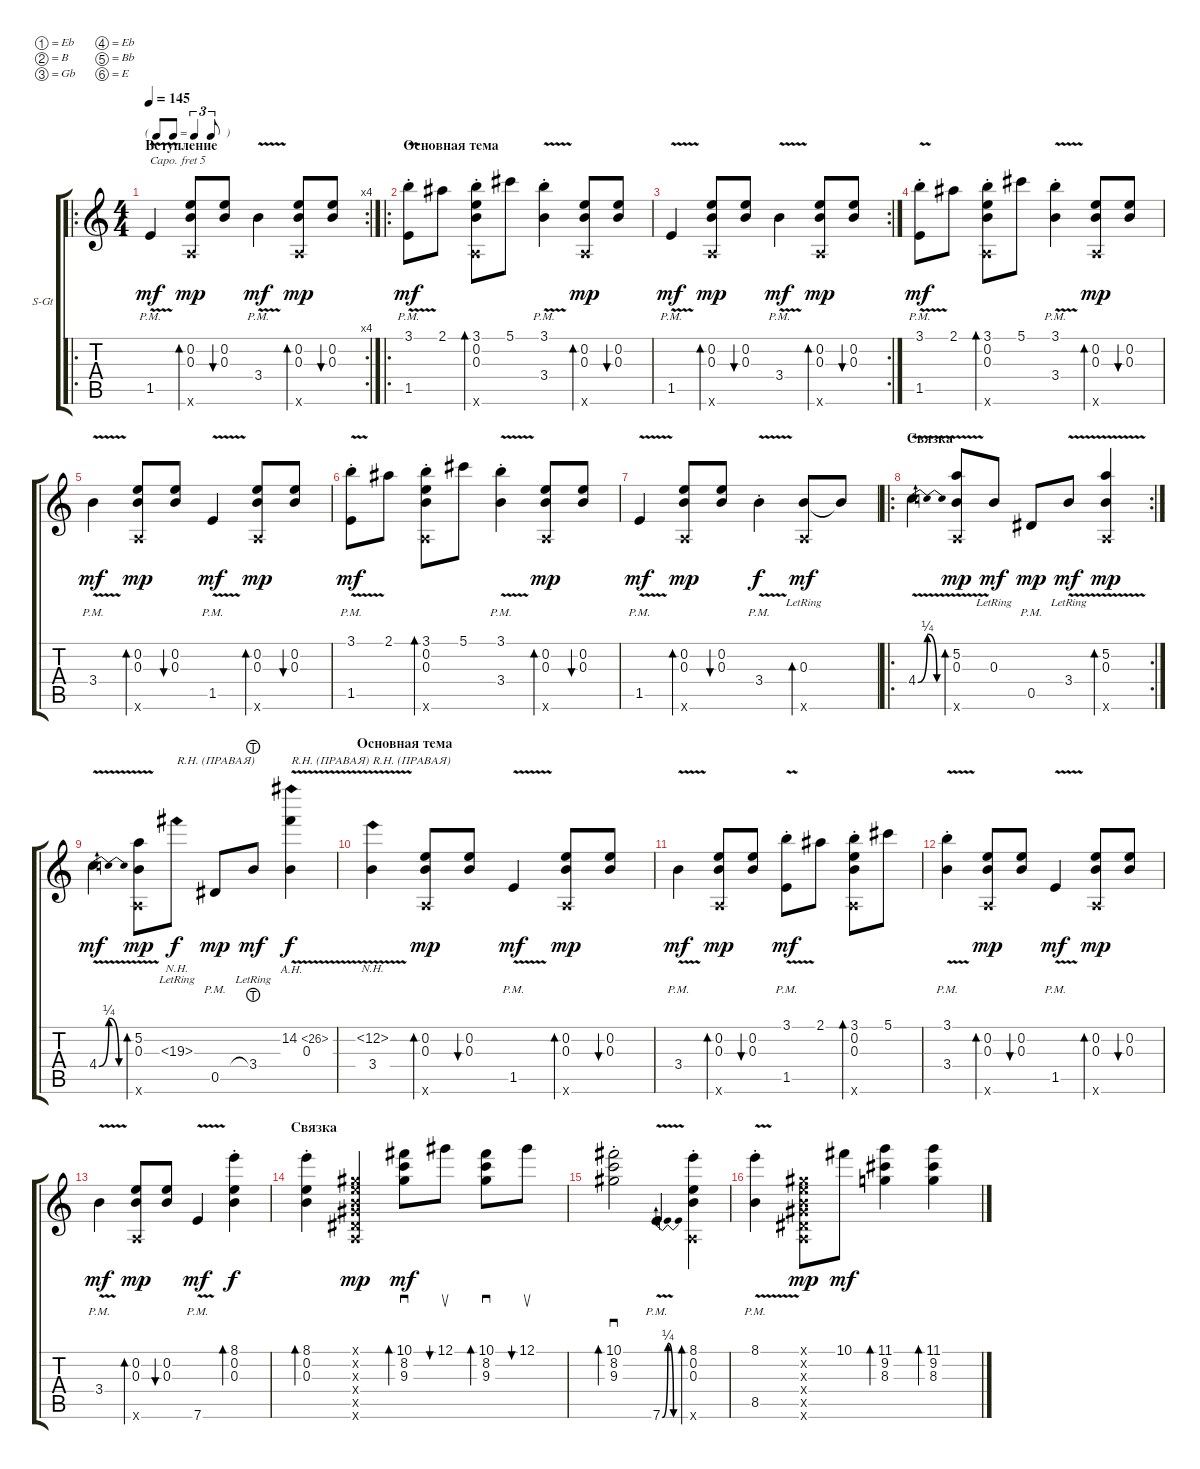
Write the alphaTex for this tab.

\defaultSystemsLayout 4
\bracketExtendMode groupsimilarinstruments
\firstSystemTrackNameOrientation horizontal
\otherSystemsTrackNameOrientation horizontal
\track ("Steel Guitar" "S-Gt") {instrument acousticguitarsteel}
\staff {score tabs}
\capo 5
\tuning (Eb4 B3 Gb3 Eb3 Bb2 E2)
\ro
\rc 4
\ts (4 4)
\tf triplet8th
\section ("" "Вступление")
\tempo 145
\clef g2
\ks c
1.5{v pm}.4{dy mf instrument acousticguitarsteel} (0.2 0.3 0.6{x}).8{bd 30 dy mp} (0.2 0.3).8{bu 30} 3.4{v pm}.4{dy mf} (0.2 0.3 0.6{x}).8{bd 30 dy mp} (0.2 0.3).8{bu 30} |
\ro
\section ("" "Основная тема")
(3.1{st} 1.5{v pm}).8{dy mf} 2.1.8 (3.1{st} 0.2 0.3 0.6{x}).8{bd 30} 5.1.8 (3.1{st} 3.4{v pm}).4 (0.2 0.3 0.6{x}).8{bd 30 dy mp} (0.2 0.3).8{bu 30} |
\rc 2
1.5{v pm}.4{dy mf} (0.2 0.3 0.6{x}).8{bd 30 dy mp} (0.2 0.3).8{bu 30} 3.4{v pm}.4{dy mf} (0.2 0.3 0.6{x}).8{bd 30 dy mp} (0.2 0.3).8{bu 30} |
(3.1{st} 1.5{v pm}).8{dy mf} 2.1.8 (3.1{st} 0.2 0.3 0.6{x}).8{bd 30} 5.1.8 (3.1{st} 3.4{v pm}).4 (0.2 0.3 0.6{x}).8{bd 30 dy mp} (0.2 0.3).8{bu 30} |
3.4{v pm}.4{dy mf} (0.2 0.3 0.6{x}).8{bd 30 dy mp} (0.2 0.3).8{bu 30} 1.5{v pm}.4{dy mf} (0.2 0.3 0.6{x}).8{bd 30 dy mp} (0.2 0.3).8{bu 30} |
(3.1{st} 1.5{v pm}).8{dy mf} 2.1.8 (3.1{st} 0.2 0.3 0.6{x}).8{bd 30} 5.1.8 (3.1{st} 3.4{v pm}).4 (0.2 0.3 0.6{x}).8{bd 30 dy mp} (0.2 0.3).8{bu 30} |
1.5{v pm}.4{dy mf} (0.2 0.3 0.6{x}).8{bd 30 dy mp} (0.2 0.3).8{bu 30} 3.4{v pm st}.4{dy f} (0.3{lr} 0.6{x}).8{bd 30 dy mf} 0.3{t}.8 |
\ro
\rc 2
\section ("" "Связка")
4.4{be (bendrelease 0 0 7.8 1 12 1 21 0) v}.4 (5.2{v} 0.3 0.6{x}).8{bd 30 dy mp} 0.3{lr}.8{dy mf} 0.5{pm}.8{dy mp} 3.4{v lr}.8{dy mf} (5.2{v} 0.3 0.6{x}).4{bd 30 dy mp} |
4.4{be (bendrelease 0 0 7.8 1 12 1 21 0) v}.4{dy mf} (5.2{v} 0.3 0.6{x}).8{bd 30 dy mp} 19.3{nh lr}.8{txt "R.H. (ПРАВАЯ)" dy f} 0.5{pm}.8{dy mp} 3.4{lht lr}.8{dy mf} (14.2{ah 12 v} 0.3).4{txt "R.H. (ПРАВАЯ)" dy f} |
\section ("" "Основная тема")
(3.4{v} 12.2{nh}).4{txt "R.H. (ПРАВАЯ)"} (0.2 0.3 0.6{x}).8{bd 30 dy mp} (0.2 0.3).8{bu 30} 1.5{v pm}.4{dy mf} (0.2 0.3 0.6{x}).8{bd 30 dy mp} (0.2 0.3).8{bu 30} |
3.4{v pm}.4{dy mf} (0.2 0.3 0.6{x}).8{bd 30 dy mp} (0.2 0.3).8{bu 30} (3.1{st} 1.5{v pm}).8{dy mf} 2.1.8 (3.1{st} 0.2 0.3 0.6{x}).8{bd 30} 5.1.8 |
(3.1{st} 3.4{v pm}).4 (0.2 0.3 0.6{x}).8{bd 30 dy mp} (0.2 0.3).8{bu 30} 1.5{v pm}.4{dy mf} (0.2 0.3 0.6{x}).8{bd 30 dy mp} (0.2 0.3).8{bu 30} |
3.4{v pm}.4{dy mf} (0.2 0.3 0.6{x}).8{bd 30 dy mp} (0.2 0.3).8{bu 30} 7.6{v pm}.4{dy mf} (0.2{st} 0.3{st} 8.1{st}).4{bd 30 dy f} |
\section ("" "Связка")
(0.2{st} 0.3{st} 8.1{st}).4{bd 30} (0.6{x} 0.5{x} 0.4{x} 0.2{x} 0.1{x} 0.3{x}).4{dy mp} (9.3 8.2 10.1).8{sd bd 30 dy mf} 12.1.8{su bu 30} (10.1 8.2 9.3).8{sd bd 30} 12.1.8{su bu 30} |
(9.3 8.2 10.1{st}).2{sd bd 30} 7.6{be (bendrelease 0 0 6.6 1 13.799999999999999 1 21 0) v pm}.4 (8.1{st} 0.2{st} 0.3{st} 0.6{x}).4{bd 30} |
(8.5{v pm st} 8.1{st}).4 (0.6{x} 0.5{x} 0.4{x} 0.2{x} 0.1{x} 0.3{x}).8{dy mp} 10.1.8{dy mf} (8.3 9.2 11.1).4{bd 30} (8.3 9.2 11.1).4{bd 30}
